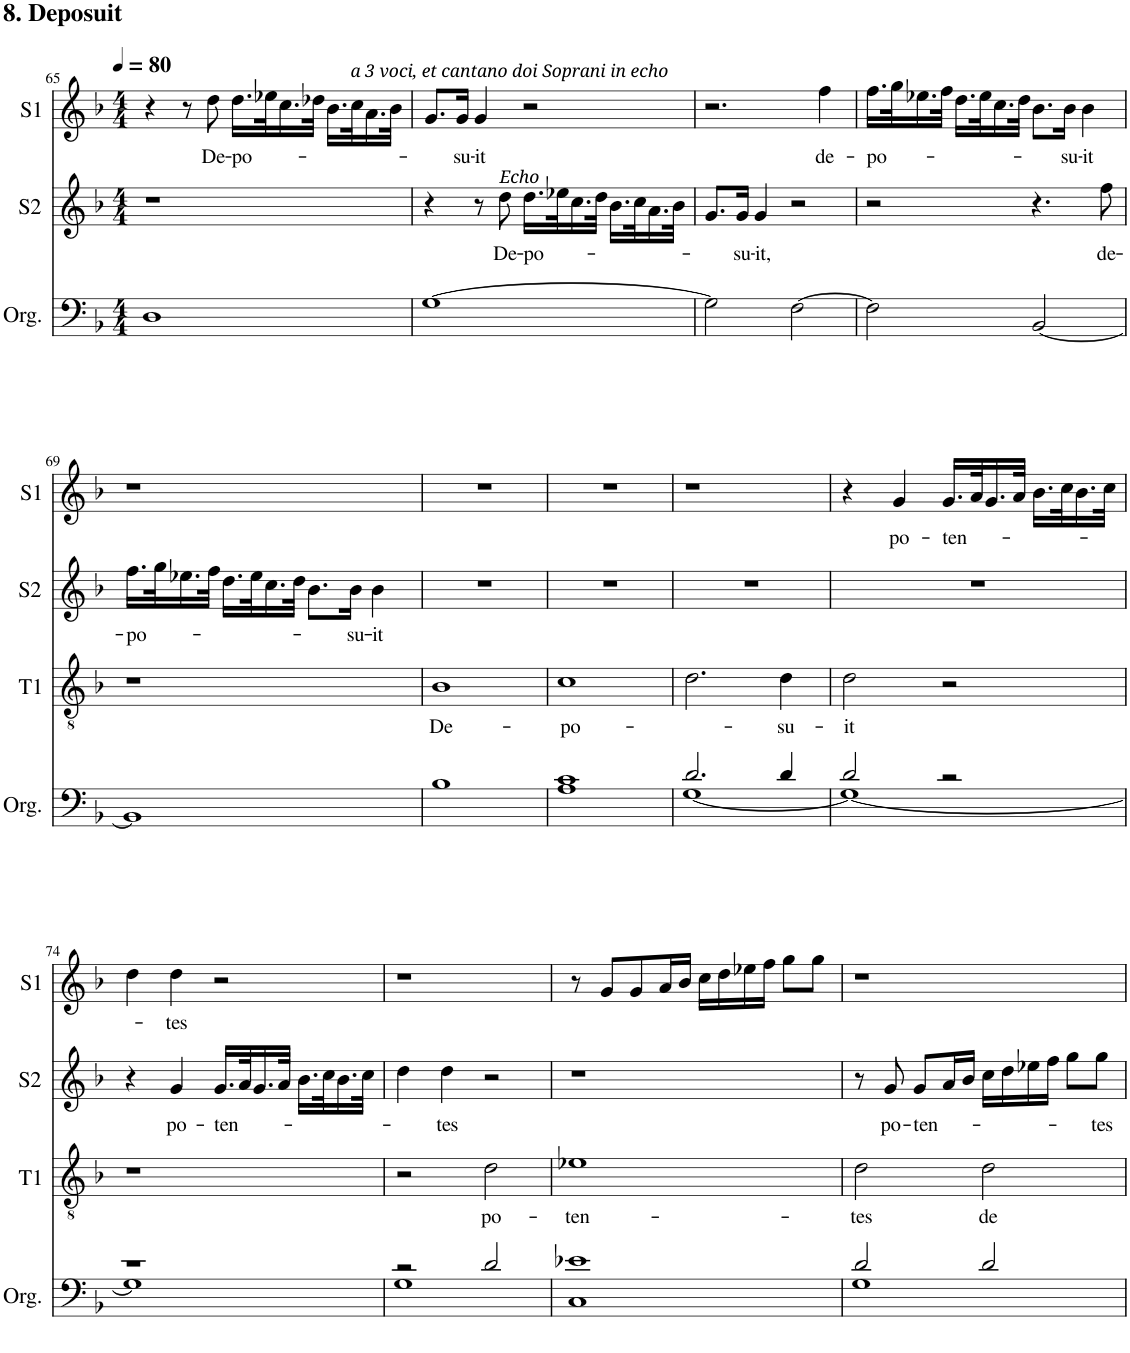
**kern	**kern	**text	**kern	**text	**kern	**text
*part4	*part3	*part3	*part2	*part2	*part1	*part1
*staff4	*staff3	*staff3	*staff2	*staff2	*staff1	*staff1
*I"Orgue	*I"Ténor 1	*	*I"Soprano 2	*	*I"Soprano 1	*
*I'Org.	*I'T1	*	*I'S2	*	*I'S1	*
!!LO:PB:g=z
*clefF4	*clefGv2	*	*clefG2	*	*clefG2	*
*k[b-]	*k[b-]	*	*k[b-]	*	*k[b-]	*
*M4/4	*M4/4	*	*M4/4	*	*M4/4	*
*MM80	*MM80	*	*MM80	*	*MM80	*
=65	=65	=65	=65	=65	=65	=65
!	!	!	!	!	!LO:TX:a:B:t=8. Deposuit	!
1D	1r	.	1r	.	4r	.
.	.	.	.	.	8r	.
!	!	!	!	!	!	!LO:LY:b
.	.	.	.	.	8dd\	De-
!	!	!	!	!	!	!LO:LY:b
.	.	.	.	.	16.dd\LL	-po-
.	.	.	.	.	32ee-X\K	.
.	.	.	.	.	16.cc\	.
.	.	.	.	.	32dd-X\JJk	.
.	.	.	.	.	16.b-\LL	.
!	!	!	!	!	!LO:TX:a:i:t=a 3 voci, et cantano doi Soprani in echo	!
.	.	.	.	.	32cc\K	.
.	.	.	.	.	16.a\	.
.	.	.	.	.	32b-\JJk	.
=66	=66	=66	=66	=66	=66	=66
[1G	1r	.	4r	.	8.g/L	.
!	!	!	!	!	!	!LO:LY:b
.	.	.	.	.	16g/Jk	-su-
!	!	!	!	!	!	!LO:LY:b
.	.	.	8r	.	4g/	-it
!	!	!	!LO:TX:a:i:t=Echo	!	!	!
!	!	!	!	!LO:LY:b	!	!
.	.	.	8dd\	De-	.	.
!	!	!	!	!LO:LY:b	!	!
.	.	.	16.dd\LL	-po-	2r	.
.	.	.	32ee-X\K	.	.	.
.	.	.	16.cc\	.	.	.
.	.	.	32dd\JJk	.	.	.
.	.	.	16.b-\LL	.	.	.
.	.	.	32cc\K	.	.	.
.	.	.	16.a\	.	.	.
.	.	.	32b-\JJk	.	.	.
=67	=67	=67	=67	=67	=67	=67
2G\]	1r	.	8.g/L	.	2.r	.
!	!	!	!	!LO:LY:b	!	!
.	.	.	16g/Jk	-su-	.	.
!	!	!	!	!LO:LY:b	!	!
.	.	.	4g/	-it,	.	.
[2F\	.	.	2r	.	.	.
!	!	!	!	!	!	!LO:LY:b
.	.	.	.	.	4ff\	de-
=68	=68	=68	=68	=68	=68	=68
!	!	!	!	!	!	!LO:LY:b
2F\]	1r	.	2r	.	16.ff\LL	-po-
.	.	.	.	.	32gg\K	.
.	.	.	.	.	16.ee-X\	.
.	.	.	.	.	32ff\JJk	.
.	.	.	.	.	16.dd\LL	.
.	.	.	.	.	32ee-\K	.
.	.	.	.	.	16.cc\	.
.	.	.	.	.	32dd\JJk	.
[2BB-/	.	.	4.r	.	8.b-\L	.
!	!	!	!	!	!	!LO:LY:b
.	.	.	.	.	16b-\Jk	-su-
!	!	!	!	!	!	!LO:LY:b
.	.	.	.	.	4b-\	-it
!	!	!	!	!LO:LY:b	!	!
.	.	.	8ff\	de-	.	.
!!LO:LB:g=z
=69	=69	=69	=69	=69	=69	=69
!	!	!	!	!LO:LY:b	!	!
1BB-]	1r	.	16.ff\LL	-po-	1r	.
.	.	.	32gg\K	.	.	.
.	.	.	16.ee-X\	.	.	.
.	.	.	32ff\JJk	.	.	.
.	.	.	16.dd\LL	.	.	.
.	.	.	32ee-\K	.	.	.
.	.	.	16.cc\	.	.	.
.	.	.	32dd\JJk	.	.	.
.	.	.	8.b-\L	.	.	.
!	!	!	!	!LO:LY:b	!	!
.	.	.	16b-\Jk	-su-	.	.
!	!	!	!	!LO:LY:b	!	!
.	.	.	4b-\	-it	.	.
=70	=70	=70	=70	=70	=70	=70
!	!	!LO:LY:b	!	!	!	!
1B-	1B-	De-	1r	.	1r	.
=71	=71	=71	=71	=71	=71	=71
!	!	!LO:LY:b	!	!	!	!
1A 1c	1c	-po-	1r	.	1r	.
=72	=72	=72	=72	=72	=72	=72
*^	*	*	*	*	*	*
2.d/	[1G	2.d\	.	1r	.	1r	.
!	!	!	!LO:LY:b	!	!	!	!
4d/	.	4d\	-su-	.	.	.	.
=73	=73	=73	=73	=73	=73	=73	=73
!	!	!	!LO:LY:b	!	!	!	!
2d/	1G_	2d\	-it	1r	.	4r	.
!	!	!	!	!	!	!	!LO:LY:b
.	.	.	.	.	.	4g/	po-
!	!	!	!	!	!	!	!LO:LY:b
2r	.	2r	.	.	.	16.g/LL	-ten-
.	.	.	.	.	.	32a/K	.
.	.	.	.	.	.	16.g/	.
.	.	.	.	.	.	32a/JJk	.
.	.	.	.	.	.	16.b-\LL	.
.	.	.	.	.	.	32cc\K	.
.	.	.	.	.	.	16.b-\	.
.	.	.	.	.	.	32cc\JJk	.
!!LO:LB:g=z
=74	=74	=74	=74	=74	=74	=74	=74
1r	1G]	1r	.	4r	.	4dd\	.
!	!	!	!	!	!LO:LY:b	!	!LO:LY:b
.	.	.	.	4g/	po-	4dd\	-tes
!	!	!	!	!	!LO:LY:b	!	!
.	.	.	.	16.g/LL	-ten-	2r	.
.	.	.	.	32a/K	.	.	.
.	.	.	.	16.g/	.	.	.
.	.	.	.	32a/JJk	.	.	.
.	.	.	.	16.b-\LL	.	.	.
.	.	.	.	32cc\K	.	.	.
.	.	.	.	16.b-\	.	.	.
.	.	.	.	32cc\JJk	.	.	.
=75	=75	=75	=75	=75	=75	=75	=75
2r	1G	2r	.	4dd\	.	1r	.
!	!	!	!	!	!LO:LY:b	!	!
.	.	.	.	4dd\	-tes	.	.
!	!	!	!LO:LY:b	!	!	!	!
2d/	.	2d\	po-	2r	.	.	.
=76	=76	=76	=76	=76	=76	=76	=76
!	!	!	!LO:LY:b	!	!	!	!
1e-X	1C	1e-X	-ten-	1r	.	8r	.
.	.	.	.	.	.	8g/L	.
.	.	.	.	.	.	8g/	.
.	.	.	.	.	.	16a/L	.
.	.	.	.	.	.	16b-/JJ	.
.	.	.	.	.	.	16cc\LL	.
.	.	.	.	.	.	16dd\	.
.	.	.	.	.	.	16ee-X\	.
.	.	.	.	.	.	16ff\JJ	.
.	.	.	.	.	.	8gg\L	.
.	.	.	.	.	.	8gg\J	.
=77	=77	=77	=77	=77	=77	=77	=77
!	!	!	!LO:LY:b	!	!	!	!
2d/	1G	2d\	-tes	8r	.	1r	.
!	!	!	!	!	!LO:LY:b	!	!
.	.	.	.	8g/	po-	.	.
!	!	!	!	!	!LO:LY:b	!	!
.	.	.	.	8g/L	-ten-	.	.
.	.	.	.	16a/L	.	.	.
.	.	.	.	16b-/JJ	.	.	.
!	!	!	!LO:LY:b	!	!	!	!
2d/	.	2d\	de	16cc\LL	.	.	.
.	.	.	.	16dd\	.	.	.
.	.	.	.	16ee-X\	.	.	.
.	.	.	.	16ff\JJ	.	.	.
.	.	.	.	8gg\L	.	.	.
!	!	!	!	!	!LO:LY:b	!	!
.	.	.	.	8gg\J	-tes	.	.
*v	*v	*	*	*	*	*	*
=	=	=	=	=	=	=
*-	*-	*-	*-	*-	*-	*-
